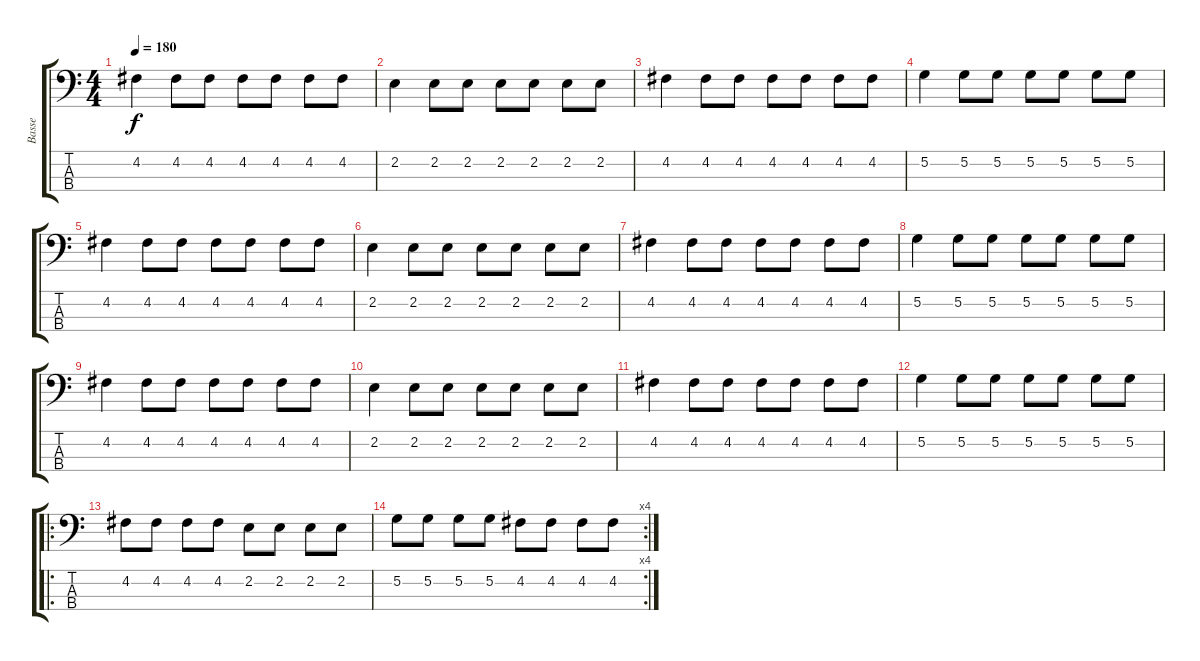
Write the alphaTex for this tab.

\track ("Basse" "Basse") {instrument electricbasspick}
\staff {score tabs}
\tuning (G2 D2 A1 E1) {hide}
\ts (4 4)
\tempo 180
\clef f4
\ks c
4.2.4{dy f} 4.2.8 4.2.8 4.2.8 4.2.8 4.2.8 4.2.8 |
2.2.4 2.2.8 2.2.8 2.2.8 2.2.8 2.2.8 2.2.8 |
4.2.4 4.2.8 4.2.8 4.2.8 4.2.8 4.2.8 4.2.8 |
5.2.4 5.2.8 5.2.8 5.2.8 5.2.8 5.2.8 5.2.8 |
4.2.4 4.2.8 4.2.8 4.2.8 4.2.8 4.2.8 4.2.8 |
2.2.4 2.2.8 2.2.8 2.2.8 2.2.8 2.2.8 2.2.8 |
4.2.4 4.2.8 4.2.8 4.2.8 4.2.8 4.2.8 4.2.8 |
5.2.4 5.2.8 5.2.8 5.2.8 5.2.8 5.2.8 5.2.8 |
4.2.4 4.2.8 4.2.8 4.2.8 4.2.8 4.2.8 4.2.8 |
2.2.4 2.2.8 2.2.8 2.2.8 2.2.8 2.2.8 2.2.8 |
4.2.4 4.2.8 4.2.8 4.2.8 4.2.8 4.2.8 4.2.8 |
5.2.4 5.2.8 5.2.8 5.2.8 5.2.8 5.2.8 5.2.8 |
\ro
4.2.8 4.2.8 4.2.8 4.2.8 2.2.8 2.2.8 2.2.8 2.2.8 |
\rc 4
5.2.8 5.2.8 5.2.8 5.2.8 4.2.8 4.2.8 4.2.8 4.2.8
